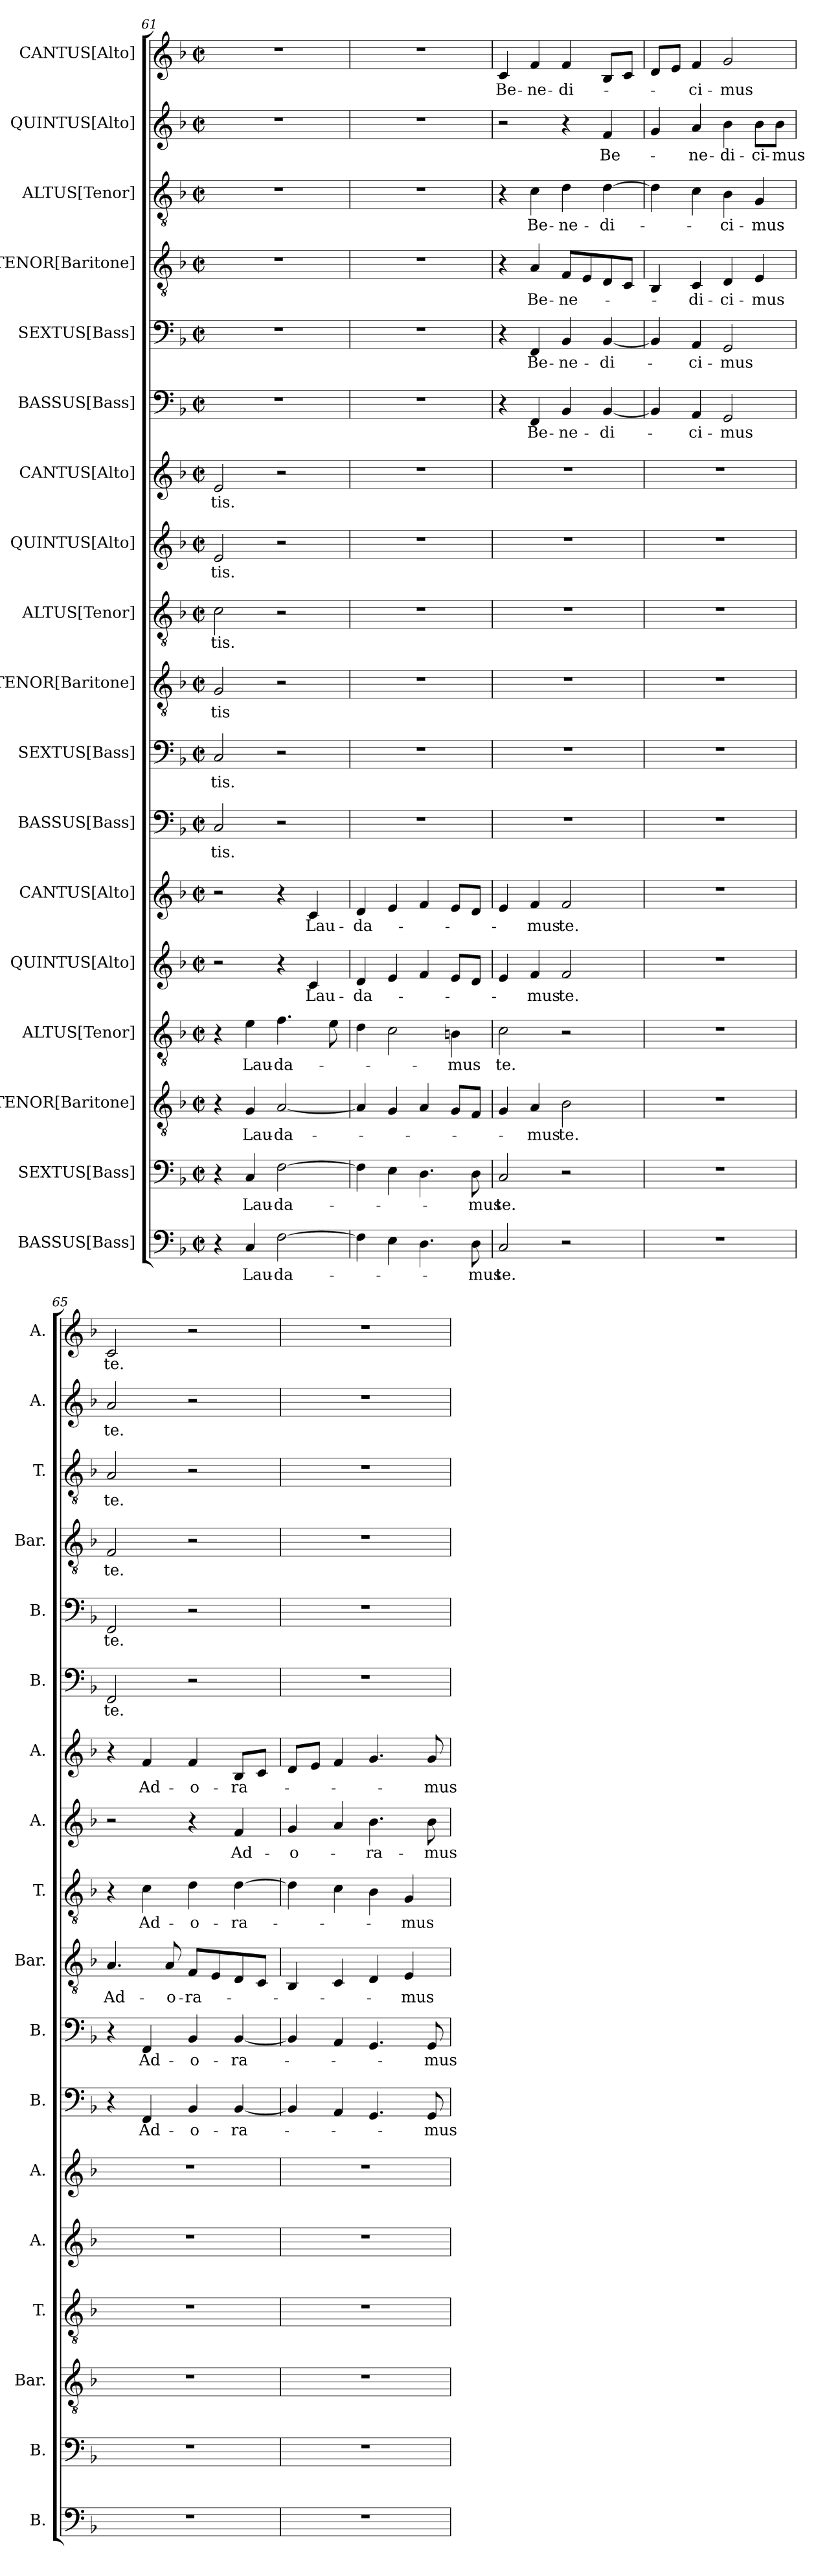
**kern	**text	**kern	**text	**kern	**text	**kern	**text	**kern	**text	**kern	**text	**kern	**text	**kern	**text	**kern	**text	**kern	**text	**kern	**text	**kern	**text	**kern	**text	**kern	**text	**kern	**text	**kern	**text	**kern	**text	**kern	**text
*part18	*part18	*part17	*part17	*part16	*part16	*part15	*part15	*part14	*part14	*part13	*part13	*part12	*part12	*part11	*part11	*part10	*part10	*part9	*part9	*part8	*part8	*part7	*part7	*part6	*part6	*part5	*part5	*part4	*part4	*part3	*part3	*part2	*part2	*part1	*part1
*staff18	*staff18	*staff17	*staff17	*staff16	*staff16	*staff15	*staff15	*staff14	*staff14	*staff13	*staff13	*staff12	*staff12	*staff11	*staff11	*staff10	*staff10	*staff9	*staff9	*staff8	*staff8	*staff7	*staff7	*staff6	*staff6	*staff5	*staff5	*staff4	*staff4	*staff3	*staff3	*staff2	*staff2	*staff1	*staff1
*I"BASSUS[Bass]	*	*I"SEXTUS[Bass]	*	*I"TENOR[Baritone]	*	*I"ALTUS[Tenor]	*	*I"QUINTUS[Alto]	*	*I"CANTUS[Alto]	*	*I"BASSUS[Bass]	*	*I"SEXTUS[Bass]	*	*I"TENOR[Baritone]	*	*I"ALTUS[Tenor]	*	*I"QUINTUS[Alto]	*	*I"CANTUS[Alto]	*	*I"BASSUS[Bass]	*	*I"SEXTUS[Bass]	*	*I"TENOR[Baritone]	*	*I"ALTUS[Tenor]	*	*I"QUINTUS[Alto]	*	*I"CANTUS[Alto]	*
*I'B.	*	*I'B.	*	*I'Bar.	*	*I'T.	*	*I'A.	*	*I'A.	*	*I'B.	*	*I'B.	*	*I'Bar.	*	*I'T.	*	*I'A.	*	*I'A.	*	*I'B.	*	*I'B.	*	*I'Bar.	*	*I'T.	*	*I'A.	*	*I'A.	*
*clefF4	*	*clefF4	*	*clefGv2	*	*clefGv2	*	*clefG2	*	*clefG2	*	*clefF4	*	*clefF4	*	*clefGv2	*	*clefGv2	*	*clefG2	*	*clefG2	*	*clefF4	*	*clefF4	*	*clefGv2	*	*clefGv2	*	*clefG2	*	*clefG2	*
*	*	*	*	*ITrd7c12	*	*ITrd7c12	*	*	*	*	*	*	*	*	*	*ITrd7c12	*	*ITrd7c12	*	*	*	*	*	*	*	*	*	*ITrd7c12	*	*ITrd7c12	*	*	*	*	*
*k[b-]	*	*k[b-]	*	*k[b-]	*	*k[b-]	*	*k[b-]	*	*k[b-]	*	*k[b-]	*	*k[b-]	*	*k[b-]	*	*k[b-]	*	*k[b-]	*	*k[b-]	*	*k[b-]	*	*k[b-]	*	*k[b-]	*	*k[b-]	*	*k[b-]	*	*k[b-]	*
*F:	*	*F:	*	*F:	*	*F:	*	*F:	*	*F:	*	*F:	*	*F:	*	*F:	*	*F:	*	*F:	*	*F:	*	*F:	*	*F:	*	*F:	*	*F:	*	*F:	*	*F:	*
*M2/2	*	*M2/2	*	*M2/2	*	*M2/2	*	*M2/2	*	*M2/2	*	*M2/2	*	*M2/2	*	*M2/2	*	*M2/2	*	*M2/2	*	*M2/2	*	*M2/2	*	*M2/2	*	*M2/2	*	*M2/2	*	*M2/2	*	*M2/2	*
*met(c|)	*	*met(c|)	*	*met(c|)	*	*met(c|)	*	*met(c|)	*	*met(c|)	*	*met(c|)	*	*met(c|)	*	*met(c|)	*	*met(c|)	*	*met(c|)	*	*met(c|)	*	*met(c|)	*	*met(c|)	*	*met(c|)	*	*met(c|)	*	*met(c|)	*	*met(c|)	*
=61	=61	=61	=61	=61	=61	=61	=61	=61	=61	=61	=61	=61	=61	=61	=61	=61	=61	=61	=61	=61	=61	=61	=61	=61	=61	=61	=61	=61	=61	=61	=61	=61	=61	=61	=61
!	!	!	!	!	!	!	!	!	!	!	!	!	!LO:LY:b	!	!LO:LY:b	!	!LO:LY:b	!	!LO:LY:b	!	!LO:LY:b	!	!LO:LY:b	!	!	!	!	!	!	!	!	!	!	!	!
4r	.	4r	.	4r	.	4r	.	2r	.	2r	.	2C/	-tis.	2C/	-tis.	2GG/	-tis	2C\	-tis.	2e/	-tis.	2e/	-tis.	1r	.	1r	.	1r	.	1r	.	1r	.	1r	.
!	!LO:LY:b	!	!LO:LY:b	!	!LO:LY:b	!	!LO:LY:b	!	!	!	!	!	!	!	!	!	!	!	!	!	!	!	!	!	!	!	!	!	!	!	!	!	!	!	!
4C/	Lau-	4C/	Lau-	4GG/	Lau-	4E\	Lau-	.	.	.	.	.	.	.	.	.	.	.	.	.	.	.	.	.	.	.	.	.	.	.	.	.	.	.	.
!	!LO:LY:b	!	!LO:LY:b	!	!LO:LY:b	!	!LO:LY:b	!	!	!	!	!	!	!	!	!	!	!	!	!	!	!	!	!	!	!	!	!	!	!	!	!	!	!	!
[>2F\	-da-	[>2F\	-da-	[<2AA/	-da-	4.F\	-da-	4r	.	4r	.	2r	.	2r	.	2r	.	2r	.	2r	.	2r	.	.	.	.	.	.	.	.	.	.	.	.	.
!	!	!	!	!	!	!	!	!	!LO:LY:b	!	!LO:LY:b	!	!	!	!	!	!	!	!	!	!	!	!	!	!	!	!	!	!	!	!	!	!	!	!
.	.	.	.	.	.	.	.	4c/	Lau-	4c/	Lau-	.	.	.	.	.	.	.	.	.	.	.	.	.	.	.	.	.	.	.	.	.	.	.	.
.	.	.	.	.	.	8E\	.	.	.	.	.	.	.	.	.	.	.	.	.	.	.	.	.	.	.	.	.	.	.	.	.	.	.	.	.
=62	=62	=62	=62	=62	=62	=62	=62	=62	=62	=62	=62	=62	=62	=62	=62	=62	=62	=62	=62	=62	=62	=62	=62	=62	=62	=62	=62	=62	=62	=62	=62	=62	=62	=62	=62
!	!	!	!	!	!	!	!	!	!LO:LY:b	!	!LO:LY:b	!	!	!	!	!	!	!	!	!	!	!	!	!	!	!	!	!	!	!	!	!	!	!	!
4F\]	.	4F\]	.	4AA/]	.	4D\	.	4d/	-da-	4d/	-da-	1r	.	1r	.	1r	.	1r	.	1r	.	1r	.	1r	.	1r	.	1r	.	1r	.	1r	.	1r	.
4E\	.	4E\	.	4GG/	.	2C\	.	4e/	.	4e/	.	.	.	.	.	.	.	.	.	.	.	.	.	.	.	.	.	.	.	.	.	.	.	.	.
4.D\	.	4.D\	.	4AA/	.	.	.	4f/	.	4f/	.	.	.	.	.	.	.	.	.	.	.	.	.	.	.	.	.	.	.	.	.	.	.	.	.
!	!	!	!	!	!	!	!LO:LY:b	!	!	!	!	!	!	!	!	!	!	!	!	!	!	!	!	!	!	!	!	!	!	!	!	!	!	!	!
.	.	.	.	8GG/L	.	4BBn\	-mus	8e/L	.	8e/L	.	.	.	.	.	.	.	.	.	.	.	.	.	.	.	.	.	.	.	.	.	.	.	.	.
!	!LO:LY:b	!	!LO:LY:b	!	!	!	!	!	!	!	!	!	!	!	!	!	!	!	!	!	!	!	!	!	!	!	!	!	!	!	!	!	!	!	!
8D\	-mus	8D\	-mus	8FF/J	.	.	.	8d/J	.	8d/J	.	.	.	.	.	.	.	.	.	.	.	.	.	.	.	.	.	.	.	.	.	.	.	.	.
=63	=63	=63	=63	=63	=63	=63	=63	=63	=63	=63	=63	=63	=63	=63	=63	=63	=63	=63	=63	=63	=63	=63	=63	=63	=63	=63	=63	=63	=63	=63	=63	=63	=63	=63	=63
!	!LO:LY:b	!	!LO:LY:b	!	!	!	!LO:LY:b	!	!	!	!	!	!	!	!	!	!	!	!	!	!	!	!	!	!	!	!	!	!	!	!	!	!	!	!LO:LY:b
2C/	te.	2C/	te.	4GG/	.	2C\	te.	4e/	.	4e/	.	1r	.	1r	.	1r	.	1r	.	1r	.	1r	.	4r	.	4r	.	4r	.	4r	.	2r	.	4c/	Be-
!	!	!	!	!	!LO:LY:b	!	!	!	!LO:LY:b	!	!LO:LY:b	!	!	!	!	!	!	!	!	!	!	!	!	!	!LO:LY:b	!	!LO:LY:b	!	!LO:LY:b	!	!LO:LY:b	!	!	!	!LO:LY:b
.	.	.	.	4AA/	-mus	.	.	4f/	-mus	4f/	-mus	.	.	.	.	.	.	.	.	.	.	.	.	4FF/	Be-	4FF/	Be-	4AA/	Be-	4C\	Be-	.	.	4f/	-ne-
!	!	!	!	!	!LO:LY:b	!	!	!	!LO:LY:b	!	!LO:LY:b	!	!	!	!	!	!	!	!	!	!	!	!	!	!LO:LY:b	!	!LO:LY:b	!	!LO:LY:b	!	!LO:LY:b	!	!	!	!LO:LY:b
2r	.	2r	.	2BB-\	te.	2r	.	2f/	te.	2f/	te.	.	.	.	.	.	.	.	.	.	.	.	.	4BB-/	-ne-	4BB-/	-ne-	8FF/L	-ne-	4D\	-ne-	4r	.	4f/	-di-
.	.	.	.	.	.	.	.	.	.	.	.	.	.	.	.	.	.	.	.	.	.	.	.	.	.	.	.	8EE/	.	.	.	.	.	.	.
!	!	!	!	!	!	!	!	!	!	!	!	!	!	!	!	!	!	!	!	!	!	!	!	!	!LO:LY:b	!	!LO:LY:b	!	!	!	!LO:LY:b	!	!LO:LY:b	!	!
.	.	.	.	.	.	.	.	.	.	.	.	.	.	.	.	.	.	.	.	.	.	.	.	[<4BB-/	-di-	[<4BB-/	-di-	8DD/	.	[>4D\	-di-	4f/	Be-	8B-/L	.
.	.	.	.	.	.	.	.	.	.	.	.	.	.	.	.	.	.	.	.	.	.	.	.	.	.	.	.	8CC/J	.	.	.	.	.	8c/J	.
=64	=64	=64	=64	=64	=64	=64	=64	=64	=64	=64	=64	=64	=64	=64	=64	=64	=64	=64	=64	=64	=64	=64	=64	=64	=64	=64	=64	=64	=64	=64	=64	=64	=64	=64	=64
1r	.	1r	.	1r	.	1r	.	1r	.	1r	.	1r	.	1r	.	1r	.	1r	.	1r	.	1r	.	4BB-/]	.	4BB-/]	.	4BBB-/	.	4D\]	.	4g/	.	8d/L	.
.	.	.	.	.	.	.	.	.	.	.	.	.	.	.	.	.	.	.	.	.	.	.	.	.	.	.	.	.	.	.	.	.	.	8e/J	.
!	!	!	!	!	!	!	!	!	!	!	!	!	!	!	!	!	!	!	!	!	!	!	!	!	!LO:LY:b	!	!LO:LY:b	!	!LO:LY:b	!	!	!	!LO:LY:b	!	!LO:LY:b
.	.	.	.	.	.	.	.	.	.	.	.	.	.	.	.	.	.	.	.	.	.	.	.	4AA/	-ci-	4AA/	-ci-	4CC/	-di-	4C\	.	4a/	-ne-	4f/	-ci-
!	!	!	!	!	!	!	!	!	!	!	!	!	!	!	!	!	!	!	!	!	!	!	!	!	!LO:LY:b	!	!LO:LY:b	!	!LO:LY:b	!	!LO:LY:b	!	!LO:LY:b	!	!LO:LY:b
.	.	.	.	.	.	.	.	.	.	.	.	.	.	.	.	.	.	.	.	.	.	.	.	2GG/	-mus	2GG/	-mus	4DD/	-ci-	4BB-\	-ci-	4b-\	-di-	2g/	-mus
!	!	!	!	!	!	!	!	!	!	!	!	!	!	!	!	!	!	!	!	!	!	!	!	!	!	!	!	!	!LO:LY:b	!	!LO:LY:b	!	!LO:LY:b	!	!
.	.	.	.	.	.	.	.	.	.	.	.	.	.	.	.	.	.	.	.	.	.	.	.	.	.	.	.	4EE/	-mus	4GG/	-mus	8b-\L	-ci-	.	.
!	!	!	!	!	!	!	!	!	!	!	!	!	!	!	!	!	!	!	!	!	!	!	!	!	!	!	!	!	!	!	!	!	!LO:LY:b	!	!
.	.	.	.	.	.	.	.	.	.	.	.	.	.	.	.	.	.	.	.	.	.	.	.	.	.	.	.	.	.	.	.	8b-\J	-mus	.	.
=65	=65	=65	=65	=65	=65	=65	=65	=65	=65	=65	=65	=65	=65	=65	=65	=65	=65	=65	=65	=65	=65	=65	=65	=65	=65	=65	=65	=65	=65	=65	=65	=65	=65	=65	=65
!	!	!	!	!	!	!	!	!	!	!	!	!	!	!	!	!	!LO:LY:b	!	!	!	!	!	!	!	!LO:LY:b	!	!LO:LY:b	!	!LO:LY:b	!	!LO:LY:b	!	!LO:LY:b	!	!LO:LY:b
1r	.	1r	.	1r	.	1r	.	1r	.	1r	.	4r	.	4r	.	4.AA/	Ad-	4r	.	2r	.	4r	.	2FF/	te.	2FF/	te.	2FF/	te.	2AA/	te.	2a/	te.	2c/	te.
!	!	!	!	!	!	!	!	!	!	!	!	!	!LO:LY:b	!	!LO:LY:b	!	!	!	!LO:LY:b	!	!	!	!LO:LY:b	!	!	!	!	!	!	!	!	!	!	!	!
.	.	.	.	.	.	.	.	.	.	.	.	4FF/	Ad-	4FF/	Ad-	.	.	4C\	Ad-	.	.	4f/	Ad-	.	.	.	.	.	.	.	.	.	.	.	.
!	!	!	!	!	!	!	!	!	!	!	!	!	!	!	!	!	!LO:LY:b	!	!	!	!	!	!	!	!	!	!	!	!	!	!	!	!	!	!
.	.	.	.	.	.	.	.	.	.	.	.	.	.	.	.	8AA/	-o-	.	.	.	.	.	.	.	.	.	.	.	.	.	.	.	.	.	.
!	!	!	!	!	!	!	!	!	!	!	!	!	!LO:LY:b	!	!LO:LY:b	!	!LO:LY:b	!	!LO:LY:b	!	!	!	!LO:LY:b	!	!	!	!	!	!	!	!	!	!	!	!
.	.	.	.	.	.	.	.	.	.	.	.	4BB-/	-o-	4BB-/	-o-	8FF/L	-ra-	4D\	-o-	4r	.	4f/	-o-	2r	.	2r	.	2r	.	2r	.	2r	.	2r	.
.	.	.	.	.	.	.	.	.	.	.	.	.	.	.	.	8EE/	.	.	.	.	.	.	.	.	.	.	.	.	.	.	.	.	.	.	.
!	!	!	!	!	!	!	!	!	!	!	!	!	!LO:LY:b	!	!LO:LY:b	!	!	!	!LO:LY:b	!	!LO:LY:b	!	!LO:LY:b	!	!	!	!	!	!	!	!	!	!	!	!
.	.	.	.	.	.	.	.	.	.	.	.	[<4BB-/	-ra-	[<4BB-/	-ra-	8DD/	.	[>4D\	-ra-	4f/	Ad-	8B-/L	-ra-	.	.	.	.	.	.	.	.	.	.	.	.
.	.	.	.	.	.	.	.	.	.	.	.	.	.	.	.	8CC/J	.	.	.	.	.	8c/J	.	.	.	.	.	.	.	.	.	.	.	.	.
=66	=66	=66	=66	=66	=66	=66	=66	=66	=66	=66	=66	=66	=66	=66	=66	=66	=66	=66	=66	=66	=66	=66	=66	=66	=66	=66	=66	=66	=66	=66	=66	=66	=66	=66	=66
!	!	!	!	!	!	!	!	!	!	!	!	!	!	!	!	!	!	!	!	!	!LO:LY:b	!	!	!	!	!	!	!	!	!	!	!	!	!	!
1r	.	1r	.	1r	.	1r	.	1r	.	1r	.	4BB-/]	.	4BB-/]	.	4BBB-/	.	4D\]	.	4g/	-o-	8d/L	.	1r	.	1r	.	1r	.	1r	.	1r	.	1r	.
.	.	.	.	.	.	.	.	.	.	.	.	.	.	.	.	.	.	.	.	.	.	8e/J	.	.	.	.	.	.	.	.	.	.	.	.	.
.	.	.	.	.	.	.	.	.	.	.	.	4AA/	.	4AA/	.	4CC/	.	4C\	.	4a/	.	4f/	.	.	.	.	.	.	.	.	.	.	.	.	.
!	!	!	!	!	!	!	!	!	!	!	!	!	!	!	!	!	!	!	!	!	!LO:LY:b	!	!	!	!	!	!	!	!	!	!	!	!	!	!
.	.	.	.	.	.	.	.	.	.	.	.	4.GG/	.	4.GG/	.	4DD/	.	4BB-\	.	4.b-\	-ra-	4.g/	.	.	.	.	.	.	.	.	.	.	.	.	.
!	!	!	!	!	!	!	!	!	!	!	!	!	!	!	!	!	!LO:LY:b	!	!LO:LY:b	!	!	!	!	!	!	!	!	!	!	!	!	!	!	!	!
.	.	.	.	.	.	.	.	.	.	.	.	.	.	.	.	4EE/	-mus	4GG/	-mus	.	.	.	.	.	.	.	.	.	.	.	.	.	.	.	.
!	!	!	!	!	!	!	!	!	!	!	!	!	!LO:LY:b	!	!LO:LY:b	!	!	!	!	!	!LO:LY:b	!	!LO:LY:b	!	!	!	!	!	!	!	!	!	!	!	!
.	.	.	.	.	.	.	.	.	.	.	.	8GG/	-mus	8GG/	-mus	.	.	.	.	8b-\	-mus	8g/	-mus	.	.	.	.	.	.	.	.	.	.	.	.
=	=	=	=	=	=	=	=	=	=	=	=	=	=	=	=	=	=	=	=	=	=	=	=	=	=	=	=	=	=	=	=	=	=	=	=
*-	*-	*-	*-	*-	*-	*-	*-	*-	*-	*-	*-	*-	*-	*-	*-	*-	*-	*-	*-	*-	*-	*-	*-	*-	*-	*-	*-	*-	*-	*-	*-	*-	*-	*-	*-
